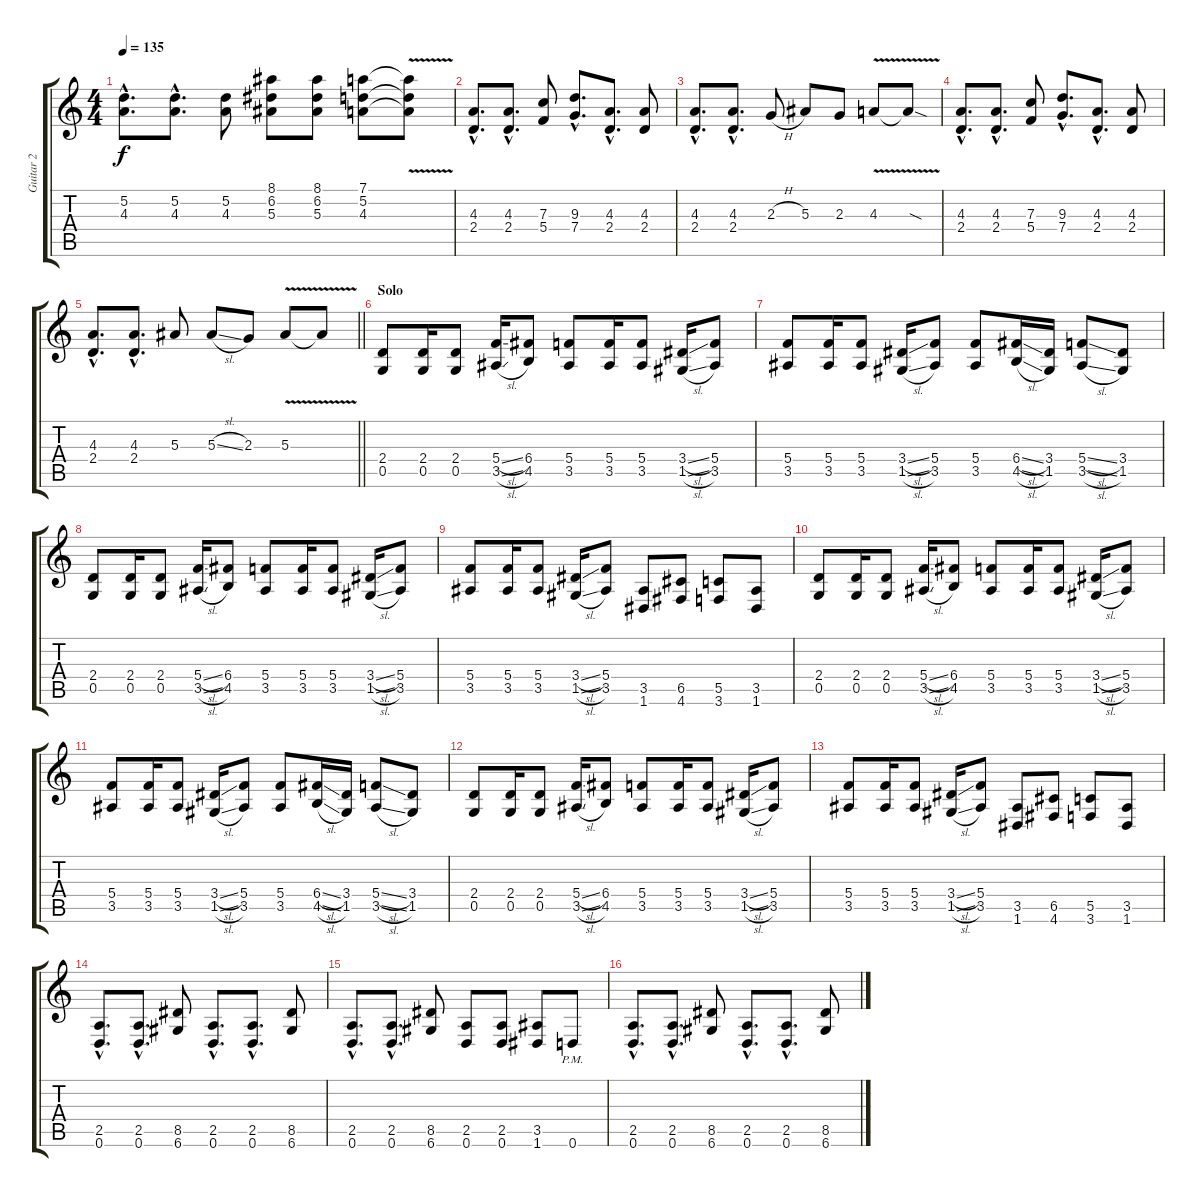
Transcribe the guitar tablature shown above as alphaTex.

\track ("Guitar 2" "Guitar 2") {instrument distortionguitar}
\staff {score tabs}
\tuning (D4 A3 F3 C3 G2 D2) {hide}
\ts (4 4)
\tempo 135
\clef g2
\ks c
(5.2{hac} 4.3{hac}).8{d dy f} (5.2{hac} 4.3{hac}).8{d} (5.2 4.3).8 (8.1 6.2 5.3).8 (8.1 6.2 5.3).8 (7.1 5.2 4.3).8 (7.1{v t} 5.2{v t} 4.3{v t}).8 |
(4.3{hac} 2.4{hac}).8{d} (4.3{hac} 2.4{hac}).8{d} (7.3 5.4).8 (9.3{hac} 7.4{hac}).8{d} (4.3{hac} 2.4{hac}).8{d} (4.3 2.4).8 |
(4.3{hac} 2.4{hac}).8{d} (4.3{hac} 2.4{hac}).8{d} 2.3{h}.8 5.3.8 2.3.8 4.3{v}.8 4.3{sod t}.8 |
(4.3{hac} 2.4{hac}).8{d} (4.3{hac} 2.4{hac}).8{d} (7.3 5.4).8 (9.3{hac} 7.4{hac}).8{d} (4.3{hac} 2.4{hac}).8{d} (4.3 2.4).8 |
\barLineRight lightlight
(4.3{hac} 2.4{hac}).8{d} (4.3{hac} 2.4{hac}).8{d} 5.3.8 5.3{sl}.8 2.3.8 5.3{v}.8 5.3{v t}.8 |
\section ("" "Solo")
(2.4 0.5).8 (2.4 0.5).16 (2.4 0.5).8 (5.4{sl} 3.5{sl}).16 (6.4 4.5).8 (5.4 3.5).8 (5.4 3.5).16 (5.4 3.5).8 (3.4{sl} 1.5{sl}).16 (5.4 3.5).8 |
(5.4 3.5).8 (5.4 3.5).16 (5.4 3.5).8 (3.4{sl} 1.5{sl}).16 (5.4 3.5).8 (5.4 3.5).8 (6.4{sl} 4.5{sl}).16 (3.4 1.5).16 (5.4{sl} 3.5{sl}).8 (3.4 1.5).8 |
(2.4 0.5).8 (2.4 0.5).16 (2.4 0.5).8 (5.4{sl} 3.5{sl}).16 (6.4 4.5).8 (5.4 3.5).8 (5.4 3.5).16 (5.4 3.5).8 (3.4{sl} 1.5{sl}).16 (5.4 3.5).8 |
(5.4 3.5).8 (5.4 3.5).16 (5.4 3.5).8 (3.4{sl} 1.5{sl}).16 (5.4 3.5).8 (3.5 1.6).8 (6.5 4.6).8 (5.5 3.6).8 (3.5 1.6).8 |
(2.4 0.5).8 (2.4 0.5).16 (2.4 0.5).8 (5.4{sl} 3.5{sl}).16 (6.4 4.5).8 (5.4 3.5).8 (5.4 3.5).16 (5.4 3.5).8 (3.4{sl} 1.5{sl}).16 (5.4 3.5).8 |
(5.4 3.5).8 (5.4 3.5).16 (5.4 3.5).8 (3.4{sl} 1.5{sl}).16 (5.4 3.5).8 (5.4 3.5).8 (6.4{sl} 4.5{sl}).16 (3.4 1.5).16 (5.4{sl} 3.5{sl}).8 (3.4 1.5).8 |
(2.4 0.5).8 (2.4 0.5).16 (2.4 0.5).8 (5.4{sl} 3.5{sl}).16 (6.4 4.5).8 (5.4 3.5).8 (5.4 3.5).16 (5.4 3.5).8 (3.4{sl} 1.5{sl}).16 (5.4 3.5).8 |
(5.4 3.5).8 (5.4 3.5).16 (5.4 3.5).8 (3.4{sl} 1.5{sl}).16 (5.4 3.5).8 (3.5 1.6).8 (6.5 4.6).8 (5.5 3.6).8 (3.5 1.6).8 |
(2.5{hac} 0.6{hac}).8{d} (2.5{hac} 0.6{hac}).8{d} (8.5 6.6).8 (2.5{hac} 0.6{hac}).8{d} (2.5{hac} 0.6{hac}).8{d} (8.5 6.6).8 |
(2.5{hac} 0.6{hac}).8{d} (2.5{hac} 0.6{hac}).8{d} (8.5 6.6).8 (2.5 0.6).8 (2.5 0.6).8 (3.5 1.6).8 0.6{pm}.8 |
(2.5{hac} 0.6{hac}).8{d} (2.5{hac} 0.6{hac}).8{d} (8.5 6.6).8 (2.5{hac} 0.6{hac}).8{d} (2.5{hac} 0.6{hac}).8{d} (8.5 6.6).8
